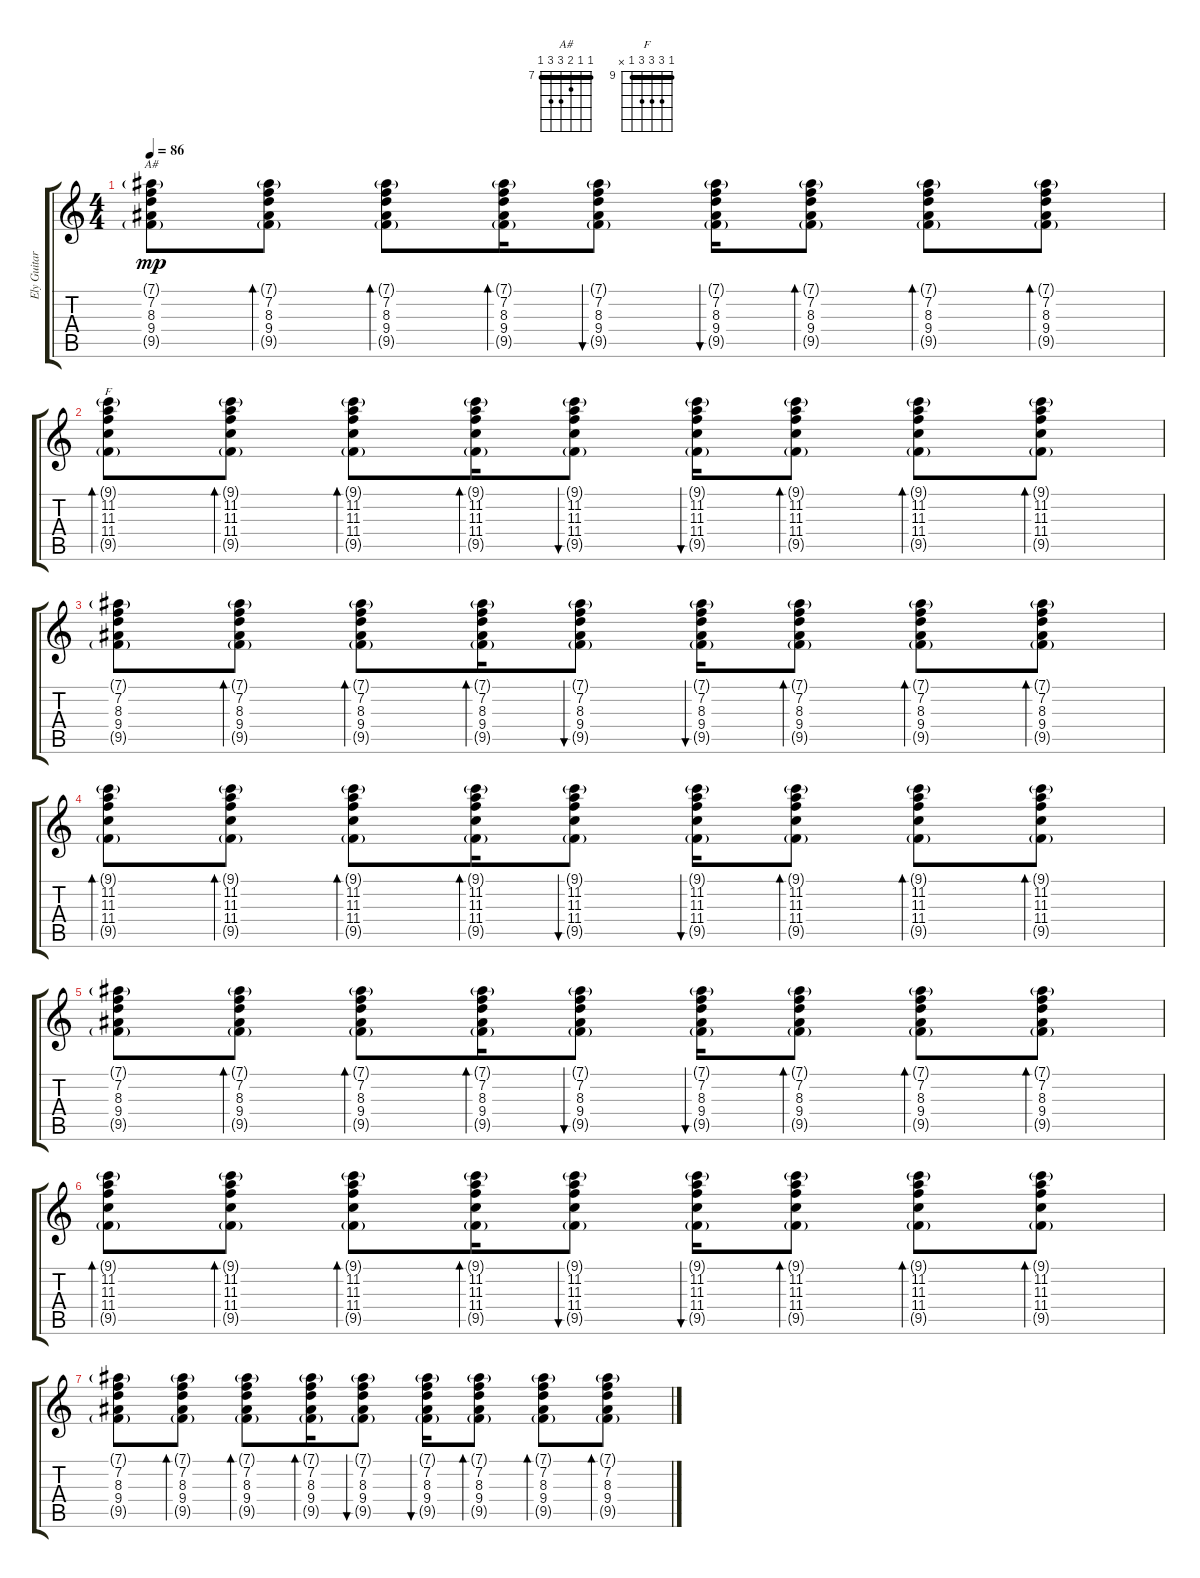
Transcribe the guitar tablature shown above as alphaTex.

\track ("Ely Guitar" "Ely Guitar") {instrument electricguitarclean}
\staff {score tabs}
\tuning (Eb4 Bb3 Gb3 Db3 Ab2 Eb2) {hide}
\chord ("A#" 7 7 8 9 9 7) {firstfret 7 barre 7}
\chord ("F" 9 11 11 11 9 x) {firstfret 9 barre 9}
\ts (4 4)
\tempo 86
\clef g2
\ks c
(7.1{g} 7.2 8.3 9.4 9.5{g}).8{ch "A#" dy mp volume 0} (7.1{g} 7.2 8.3 9.4 9.5{g}).8{bd 60} (7.1{g} 7.2 8.3 9.4 9.5{g}).8{bd 60} (7.1{g} 7.2 8.3 9.4 9.5{g}).16{bd 60} (7.1{g} 7.2 8.3 9.4 9.5{g}).8{bu 60} (7.1{g} 7.2 8.3 9.4 9.5{g}).16{bu 60} (7.1{g} 7.2 8.3 9.4 9.5{g}).8{bd 60} (7.1{g} 7.2 8.3 9.4 9.5{g}).8{bd 60} (7.1{g} 7.2 8.3 9.4 9.5{g}).8{bd 60} |
(9.1{g} 11.2 11.3 11.4 9.5{g}).8{bd 60 ch "F"} (9.1{g} 11.2 11.3 11.4 9.5{g}).8{bd 60} (9.1{g} 11.2 11.3 11.4 9.5{g}).8{bd 60} (9.1{g} 11.2 11.3 11.4 9.5{g}).16{bd 60} (9.1{g} 11.2 11.3 11.4 9.5{g}).8{bu 60} (9.1{g} 11.2 11.3 11.4 9.5{g}).16{bu 60} (9.1{g} 11.2 11.3 11.4 9.5{g}).8{bd 60} (9.1{g} 11.2 11.3 11.4 9.5{g}).8{bd 60} (9.1{g} 11.2 11.3 11.4 9.5{g}).8{bd 60} |
(7.1{g} 7.2 8.3 9.4 9.5{g}).8 (7.1{g} 7.2 8.3 9.4 9.5{g}).8{bd 60} (7.1{g} 7.2 8.3 9.4 9.5{g}).8{bd 60} (7.1{g} 7.2 8.3 9.4 9.5{g}).16{bd 60} (7.1{g} 7.2 8.3 9.4 9.5{g}).8{bu 60} (7.1{g} 7.2 8.3 9.4 9.5{g}).16{bu 60} (7.1{g} 7.2 8.3 9.4 9.5{g}).8{bd 60} (7.1{g} 7.2 8.3 9.4 9.5{g}).8{bd 60} (7.1{g} 7.2 8.3 9.4 9.5{g}).8{bd 60} |
(9.1{g} 11.2 11.3 11.4 9.5{g}).8{bd 60} (9.1{g} 11.2 11.3 11.4 9.5{g}).8{bd 60} (9.1{g} 11.2 11.3 11.4 9.5{g}).8{bd 60} (9.1{g} 11.2 11.3 11.4 9.5{g}).16{bd 60} (9.1{g} 11.2 11.3 11.4 9.5{g}).8{bu 60} (9.1{g} 11.2 11.3 11.4 9.5{g}).16{bu 60} (9.1{g} 11.2 11.3 11.4 9.5{g}).8{bd 60} (9.1{g} 11.2 11.3 11.4 9.5{g}).8{bd 60} (9.1{g} 11.2 11.3 11.4 9.5{g}).8{bd 60} |
(7.1{g} 7.2 8.3 9.4 9.5{g}).8 (7.1{g} 7.2 8.3 9.4 9.5{g}).8{bd 60} (7.1{g} 7.2 8.3 9.4 9.5{g}).8{bd 60} (7.1{g} 7.2 8.3 9.4 9.5{g}).16{bd 60} (7.1{g} 7.2 8.3 9.4 9.5{g}).8{bu 60} (7.1{g} 7.2 8.3 9.4 9.5{g}).16{bu 60} (7.1{g} 7.2 8.3 9.4 9.5{g}).8{bd 60} (7.1{g} 7.2 8.3 9.4 9.5{g}).8{bd 60} (7.1{g} 7.2 8.3 9.4 9.5{g}).8{bd 60} |
(9.1{g} 11.2 11.3 11.4 9.5{g}).8{bd 60} (9.1{g} 11.2 11.3 11.4 9.5{g}).8{bd 60} (9.1{g} 11.2 11.3 11.4 9.5{g}).8{bd 60} (9.1{g} 11.2 11.3 11.4 9.5{g}).16{bd 60} (9.1{g} 11.2 11.3 11.4 9.5{g}).8{bu 60} (9.1{g} 11.2 11.3 11.4 9.5{g}).16{bu 60} (9.1{g} 11.2 11.3 11.4 9.5{g}).8{bd 60} (9.1{g} 11.2 11.3 11.4 9.5{g}).8{bd 60} (9.1{g} 11.2 11.3 11.4 9.5{g}).8{bd 60} |
(7.1{g} 7.2 8.3 9.4 9.5{g}).8 (7.1{g} 7.2 8.3 9.4 9.5{g}).8{bd 60} (7.1{g} 7.2 8.3 9.4 9.5{g}).8{bd 60} (7.1{g} 7.2 8.3 9.4 9.5{g}).16{bd 60} (7.1{g} 7.2 8.3 9.4 9.5{g}).8{bu 60} (7.1{g} 7.2 8.3 9.4 9.5{g}).16{bu 60} (7.1{g} 7.2 8.3 9.4 9.5{g}).8{bd 60} (7.1{g} 7.2 8.3 9.4 9.5{g}).8{bd 60} (7.1{g} 7.2 8.3 9.4 9.5{g}).8{bd 60}
